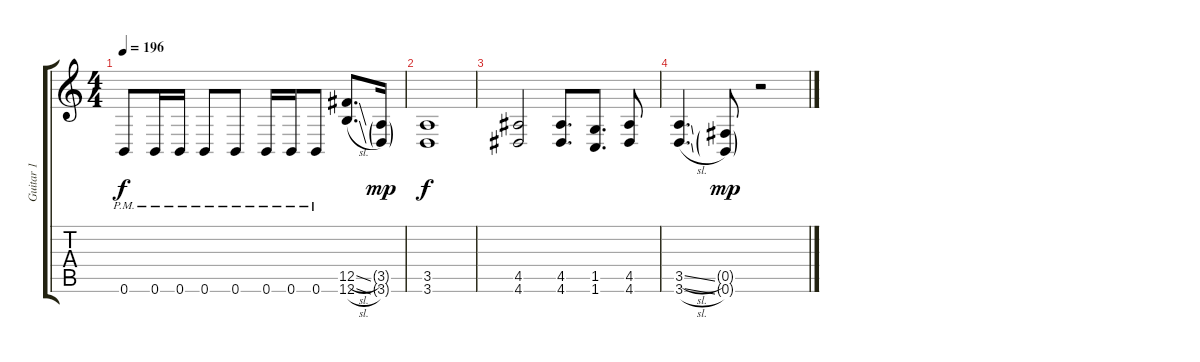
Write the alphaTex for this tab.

\track ("Guitar 1" "Guitar 1") {instrument distortionguitar}
\staff {score tabs}
\tuning (Db4 Ab3 E3 B2 Gb2 B1) {hide}
\ts (4 4)
\tempo 196
\clef g2
\ks c
0.6{pm}.8{dy f} 0.6{pm}.16 0.6{pm}.16 0.6{pm}.8 0.6{pm}.8 0.6{pm}.16 0.6{pm}.16 0.6{pm}.8 (12.5{sl} 12.6{sl}).8{d} (3.5{g} 3.6{g}).16{dy mp} |
(3.5 3.6).1{dy f} |
(4.5 4.6).2 (4.5 4.6).8{d} (1.5 1.6).8{d} (4.5 4.6).8 |
(3.5{sl} 3.6{sl}).4{d} (0.5{g} 0.6{g}).8{dy mp} r.2
